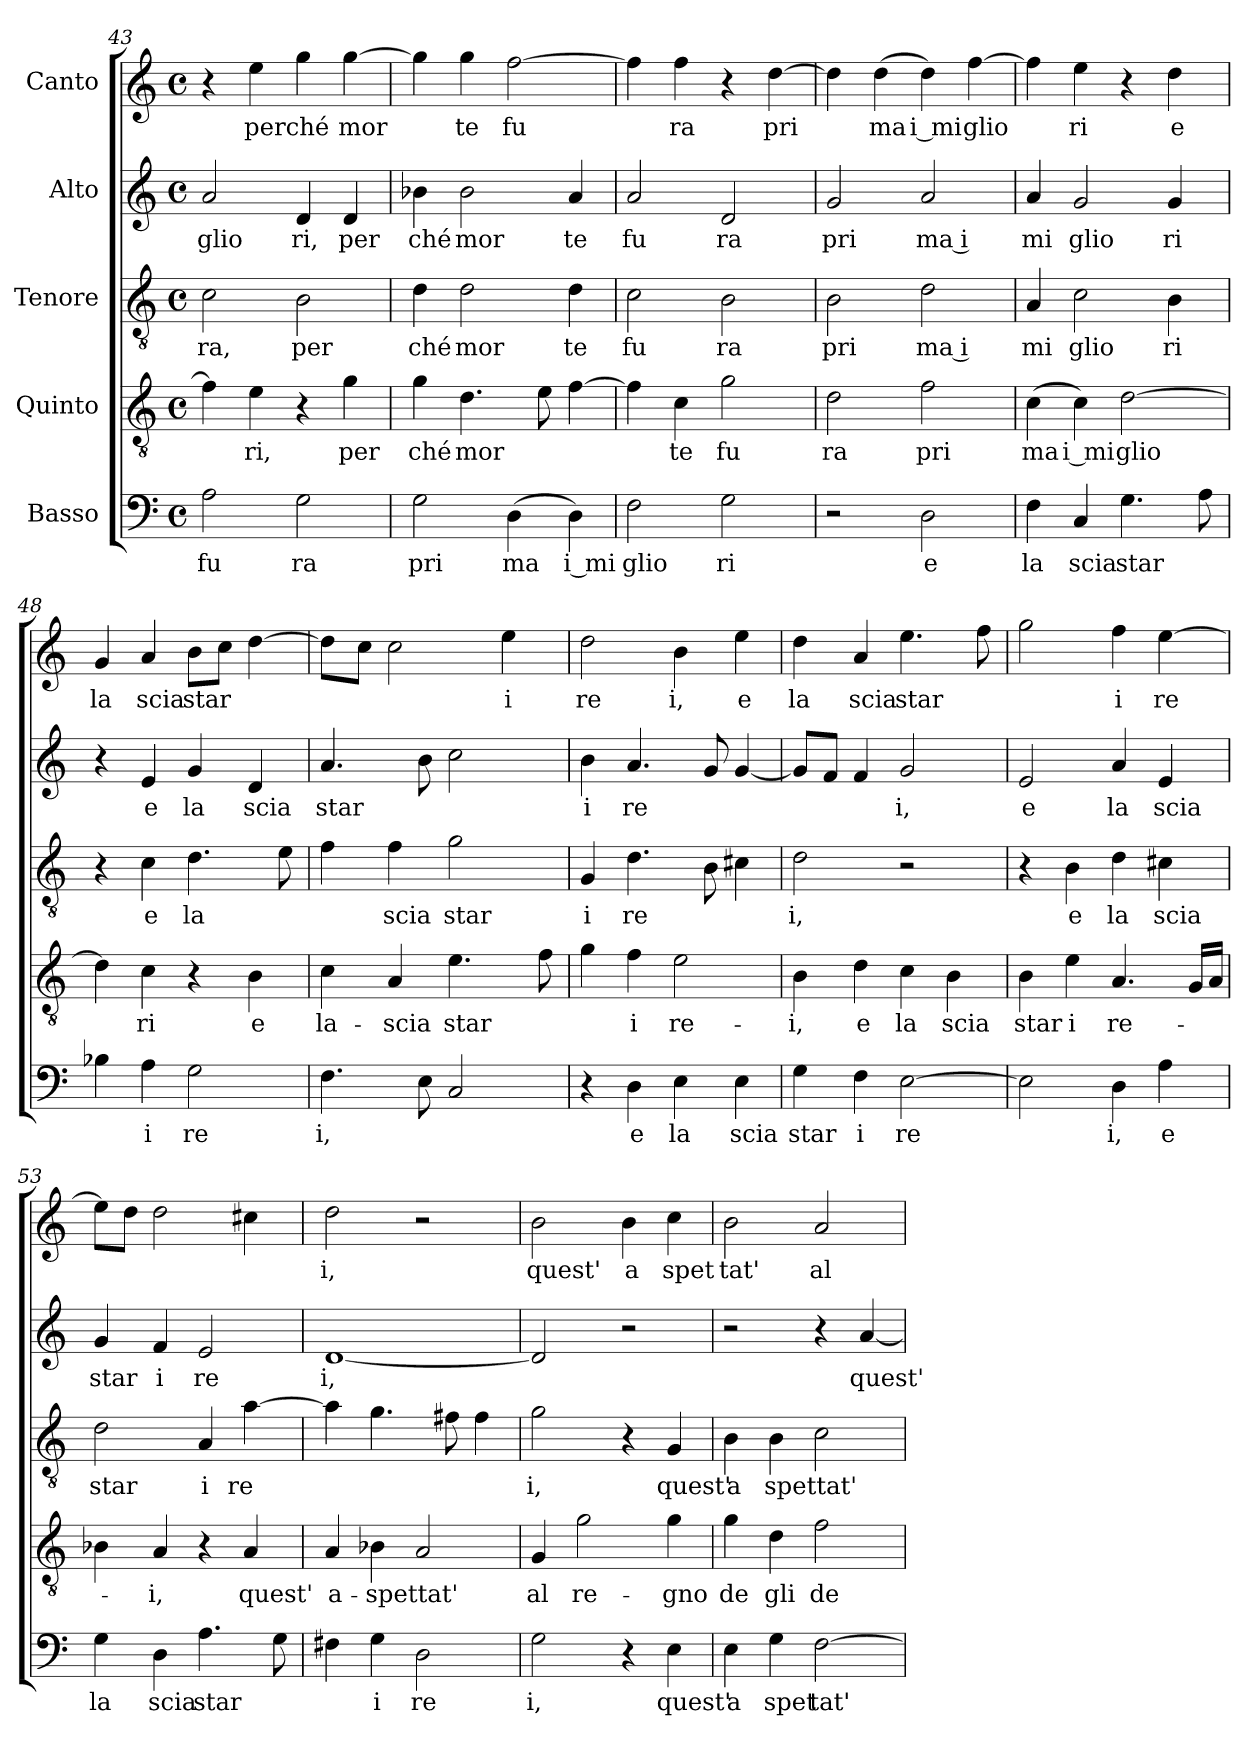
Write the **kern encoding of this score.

**kern	**text	**kern	**text	**kern	**text	**kern	**text	**kern	**text
*part5	*part5	*part4	*part4	*part3	*part3	*part2	*part2	*part1	*part1
*staff5	*staff5	*staff4	*staff4	*staff3	*staff3	*staff2	*staff2	*staff1	*staff1
*I"Basso	*	*I"Quinto	*	*I"Tenore	*	*I"Alto	*	*I"Canto	*
*clefF4	*	*clefGv2	*	*clefGv2	*	*clefG2	*	*clefG2	*
*M4/4	*	*M4/4	*	*M4/4	*	*M4/4	*	*M4/4	*
*met(c)	*	*met(c)	*	*met(c)	*	*met(c)	*	*met(c)	*
=43	=43	=43	=43	=43	=43	=43	=43	=43	=43
!	!LO:LY:b:cj	!	!	!	!LO:LY:b:cj	!	!LO:LY:b:cj	!	!
2A\	fu	4f\]	.	2c\	ra,	2a/	glio	4r	.
!	!	!	!LO:LY:b:cj	!	!	!	!	!	!LO:LY:b
.	.	4e\	ri,	.	.	.	.	4ee\	perché
!	!LO:LY:b:cj	!	!	!	!LO:LY:b:cj	!	!LO:LY:b:cj	!	!
2G\	ra	4r	.	2B\	per	4d/	ri,	4gg\	.
!	!	!	!LO:LY:b:cj	!	!	!	!LO:LY:b:cj	!	!LO:LY:b
.	.	4g\	per	.	.	4d/	per	[>4gg\	mor
=44	=44	=44	=44	=44	=44	=44	=44	=44	=44
!	!LO:LY:b:cj	!	!LO:LY:b:cj	!	!LO:LY:b:cj	!	!LO:LY:b:cj	!	!
2G\	pri	4g\	ché	4d\	ché	4b-X\	ché	4gg\]	.
!	!	!	!LO:LY:b	!	!LO:LY:b:cj	!	!LO:LY:b:cj	!	!LO:LY:b:cj
.	.	4.d\	mor	2d\	mor	2b-\	mor	4gg\	te
!	!LO:LY:b:cj	!	!	!	!	!	!	!	!LO:LY:b:cj
(<4D\	ma	.	.	.	.	.	.	[>2ff\	fu
.	.	8e\	.	.	.	.	.	.	.
!	!LO:LY:b:rj	!	!	!	!LO:LY:b:cj	!	!LO:LY:b:cj	!	!
4D\)	i mi	[>4f\	.	4d\	te	4a/	te	.	.
=45	=45	=45	=45	=45	=45	=45	=45	=45	=45
!	!LO:LY:b:cj	!	!	!	!LO:LY:b:cj	!	!LO:LY:b:cj	!	!
2F\	glio	4f\]	.	2c\	fu	2a/	fu	4ff\]	.
!	!	!	!LO:LY:b:cj	!	!	!	!	!	!LO:LY:b:cj
.	.	4c\	te	.	.	.	.	4ff\	ra
!	!LO:LY:b:cj	!	!LO:LY:b:cj	!	!LO:LY:b:cj	!	!LO:LY:b:cj	!	!
2G\	ri	2g\	fu	2B\	ra	2d/	ra	4r	.
!	!	!	!	!	!	!	!	!	!LO:LY:b
.	.	.	.	.	.	.	.	[>4dd\	pri
=46	=46	=46	=46	=46	=46	=46	=46	=46	=46
!	!	!	!LO:LY:b:cj	!	!LO:LY:b:cj	!	!LO:LY:b:cj	!	!
2r	.	2d\	ra	2B\	pri	2g/	pri	4dd\]	.
!	!	!	!	!	!	!	!	!	!LO:LY:b:cj
.	.	.	.	.	.	.	.	(<4dd\	ma
!	!LO:LY:b:cj	!	!LO:LY:b:cj	!	!LO:LY:b:cj	!	!LO:LY:b:cj	!	!LO:LY:b:rj
2D\	e	2f\	pri	2d\	ma i	2a/	ma i	4dd\)	i mi
!	!	!	!	!	!	!	!	!	!LO:LY:b
.	.	.	.	.	.	.	.	[>4ff\	glio
=47	=47	=47	=47	=47	=47	=47	=47	=47	=47
!	!LO:LY:b:cj	!	!LO:LY:b:cj	!	!LO:LY:b:cj	!	!LO:LY:b:cj	!	!
4F\	la	(<4c\	ma	4A/	mi	4a/	mi	4ff\]	.
!	!LO:LY:b:cj	!	!LO:LY:b:rj	!	!LO:LY:b:cj	!	!LO:LY:b:cj	!	!LO:LY:b:cj
4C/	scia	4c\)	i mi	2c\	glio	2g/	glio	4ee\	ri
!	!LO:LY:b	!	!LO:LY:b	!	!	!	!	!	!
4.G\	star	[>2d\	glio	.	.	.	.	4r	.
!	!	!	!	!	!LO:LY:b:cj	!	!LO:LY:b:cj	!	!LO:LY:b:cj
.	.	.	.	4B\	ri	4g/	ri	4dd\	e
8A\	.	.	.	.	.	.	.	.	.
=48	=48	=48	=48	=48	=48	=48	=48	=48	=48
!	!	!	!	!	!	!	!	!	!LO:LY:b:cj
4B-X\	.	4d\]	.	4r	.	4r	.	4g/	la
!	!LO:LY:b:cj	!	!LO:LY:b:cj	!	!LO:LY:b:cj	!	!LO:LY:b:cj	!	!LO:LY:b:cj
4A\	i	4c\	ri	4c\	e	4e/	e	4a/	scia
!	!LO:LY:b:cj	!	!	!	!LO:LY:b:cj	!	!LO:LY:b:cj	!	!LO:LY:b
2G\	re	4r	.	4.d\	la	4g/	la	8b\L	star
.	.	.	.	.	.	.	.	8cc\J	.
!	!	!	!LO:LY:b:cj	!	!	!	!LO:LY:b:cj	!	!
.	.	4B\	e	.	.	4d/	scia	[>4dd\	.
.	.	.	.	8e\	.	.	.	.	.
!!LO:LB:g=z
=49	=49	=49	=49	=49	=49	=49	=49	=49	=49
!	!LO:LY:b:cj	!	!LO:LY:b:cj	!	!	!	!LO:LY:b	!	!
*	*	*	*	*^	*	*	*	*	*
4.F\	i,	4c\	la-	4f\	64ryy	.	4.a/	star	8dd\L]	.
.	.	.	.	.	2ryy	.	.	.	.	.
.	.	.	.	.	.	.	.	.	8cc\J	.
!	!	!	!LO:LY:b:cj	!	!	!LO:LY:b:cj	!	!	!	!
.	.	4A/	-scia	4f\	.	scia	.	.	2cc\	.
8E\	.	.	.	.	.	.	8b\	.	.	.
!	!	!	!LO:LY:b	!	!	!LO:LY:b:cj	!	!	!	!
2C/	.	4.e\	star	2g\	.	star	2cc\	.	.	.
.	.	.	.	.	4ryy	.	.	.	.	.
!	!	!	!	!	!	!	!	!	!	!LO:LY:b:cj
.	.	.	.	.	.	.	.	.	4ee\	i
.	.	.	.	.	8...ryy	.	.	.	.	.
.	.	8f\	.	.	.	.	.	.	.	.
=50	=50	=50	=50	=50	=50	=50	=50	=50	=50	=50
!	!	!	!	!	!	!LO:LY:b:cj	!	!LO:LY:b:cj	!	!LO:LY:b:cj
*	*	*	*	*v	*v	*	*	*	*	*
4r	.	4g\	.	4G/	i	4b\	i	2dd\	re
!	!LO:LY:b:cj	!	!LO:LY:b:cj	!	!LO:LY:b:cj	!	!LO:LY:b:cj	!	!
4D\	e	4f\	i	4.d\	re	4.a/	re	.	.
!	!LO:LY:b:cj	!	!LO:LY:b:cj	!	!	!	!	!	!LO:LY:b:cj
4E\	la	2e\	re-	.	.	.	.	4b\	i,
.	.	.	.	8B\	.	8g/	.	.	.
!	!LO:LY:b:cj	!	!	!	!	!	!	!	!LO:LY:b:cj
4E\	scia	.	.	4c#X\	.	[<4g/	.	4ee\	e
=51	=51	=51	=51	=51	=51	=51	=51	=51	=51
!	!LO:LY:b:cj	!	!LO:LY:b:cj	!	!LO:LY:b:cj	!	!	!	!LO:LY:b:cj
4G\	star	4B\	-i,	2d\	i,	8g/L]	.	4dd\	la
.	.	.	.	.	.	8f/J	.	.	.
!	!LO:LY:b:cj	!	!LO:LY:b:cj	!	!	!	!	!	!LO:LY:b:cj
4F\	i	4d\	e	.	.	4f/	.	4a/	scia
!	!LO:LY:b:cj	!	!LO:LY:b:cj	!	!	!	!LO:LY:b:cj	!	!LO:LY:b
[>2E\	re	4c\	la	2r	.	2g/	i,	4.ee\	star
!	!	!	!LO:LY:b:cj	!	!	!	!	!	!
.	.	4B\	scia	.	.	.	.	.	.
.	.	.	.	.	.	.	.	8ff\	.
=52	=52	=52	=52	=52	=52	=52	=52	=52	=52
!	!	!	!LO:LY:b:cj	!	!	!	!LO:LY:b:cj	!	!
2E\]	.	4B\	star	4r	.	2e/	e	2gg\	.
!	!	!	!LO:LY:b:cj	!	!LO:LY:b:cj	!	!	!	!
.	.	4e\	i	4B\	e	.	.	.	.
!	!LO:LY:b:cj	!	!LO:LY:b:cj	!	!LO:LY:b:cj	!	!LO:LY:b:cj	!	!LO:LY:b:cj
4D\	i,	4.A/	re-	4d\	la	4a/	la	4ff\	i
!	!LO:LY:b:cj	!	!	!	!LO:LY:b:cj	!	!LO:LY:b:cj	!	!LO:LY:b:cj
4A\	e	.	.	4c#X\	scia	4e/	scia	[>4ee\	re
.	.	16G/L	.	.	.	.	.	.	.
.	.	16A/J	.	.	.	.	.	.	.
=53	=53	=53	=53	=53	=53	=53	=53	=53	=53
!	!LO:LY:b:cj	!	!	!	!LO:LY:b:cj	!	!LO:LY:b:cj	!	!
4G\	la	4B-X\	.	2d\	star	4g/	star	8ee\L]	.
.	.	.	.	.	.	.	.	8dd\J	.
!	!LO:LY:b:cj	!	!LO:LY:b:cj	!	!	!	!LO:LY:b:cj	!	!
4D\	scia	4A/	-i,	.	.	4f/	i	2dd\	.
!	!LO:LY:b	!	!	!	!LO:LY:b:cj	!	!LO:LY:b:cj	!	!
4.A\	star	4r	.	4A/	i	2e/	re	.	.
!	!	!	!LO:LY:b:cj	!	!LO:LY:b:cj	!	!	!	!
.	.	4A/	quest'	[>4a\	re	.	.	4cc#\	.
8G\	.	.	.	.	.	.	.	.	.
=54	=54	=54	=54	=54	=54	=54	=54	=54	=54
!	!	!	!LO:LY:b:cj	!	!	!	!LO:LY:b:rj	!	!LO:LY:b:cj
4F#X\	.	4A/	a-	4a\]	.	[<1d	i,	2dd\	i,
!	!LO:LY:b:cj	!	!LO:LY:b:cj	!	!	!	!	!	!
4G\	i	4B-X\	-spettat'	4.g\	.	.	.	.	.
!	!LO:LY:b:cj	!	!	!	!	!	!	!	!
2D\	re	2A/	.	.	.	.	.	2r	.
.	.	.	.	8f#\	.	.	.	.	.
.	.	.	.	4f#\	.	.	.	.	.
=55	=55	=55	=55	=55	=55	=55	=55	=55	=55
!	!LO:LY:b:cj	!	!LO:LY:b:cj	!	!LO:LY:b:cj	!	!	!	!LO:LY:b:cj
2G\	i,	4G/	al	2g\	i,	2d/]	.	2b\	quest'
!	!	!	!LO:LY:b:cj	!	!	!	!	!	!
.	.	2g\	re-	.	.	.	.	.	.
!	!	!	!	!	!	!	!	!	!LO:LY:b:cj
4r	.	.	.	4r	.	2r	.	4b\	a
!	!LO:LY:b:cj	!	!LO:LY:b:cj	!	!LO:LY:b:cj	!	!	!	!LO:LY:b:cj
4E\	quest'	4g\	-gno	4G/	quest'	.	.	4cc\	spet
!!LO:LB:g=z
=56	=56	=56	=56	=56	=56	=56	=56	=56	=56
!	!LO:LY:b:cj	!	!LO:LY:b:cj	!	!LO:LY:b:cj	!	!	!	!LO:LY:b:cj
4E\	a	4g\	de	4B\	a	2r	.	2b\	tat'
!	!LO:LY:b:cj	!	!LO:LY:b:cj	!	!LO:LY:b:cj	!	!	!	!
4G\	spet	4d\	gli	4B\	spettat'	.	.	.	.
!	!LO:LY:b	!	!LO:LY:b:cj	!	!	!	!	!	!LO:LY:b:cj
[>2F\	tat'	2f\	de	2c\	.	4r	.	2a/	al
!	!	!	!	!	!	!	!LO:LY:b	!	!
.	.	.	.	.	.	[<4a/	quest'	.	.
=	=	=	=	=	=	=	=	=	=
*-	*-	*-	*-	*-	*-	*-	*-	*-	*-
